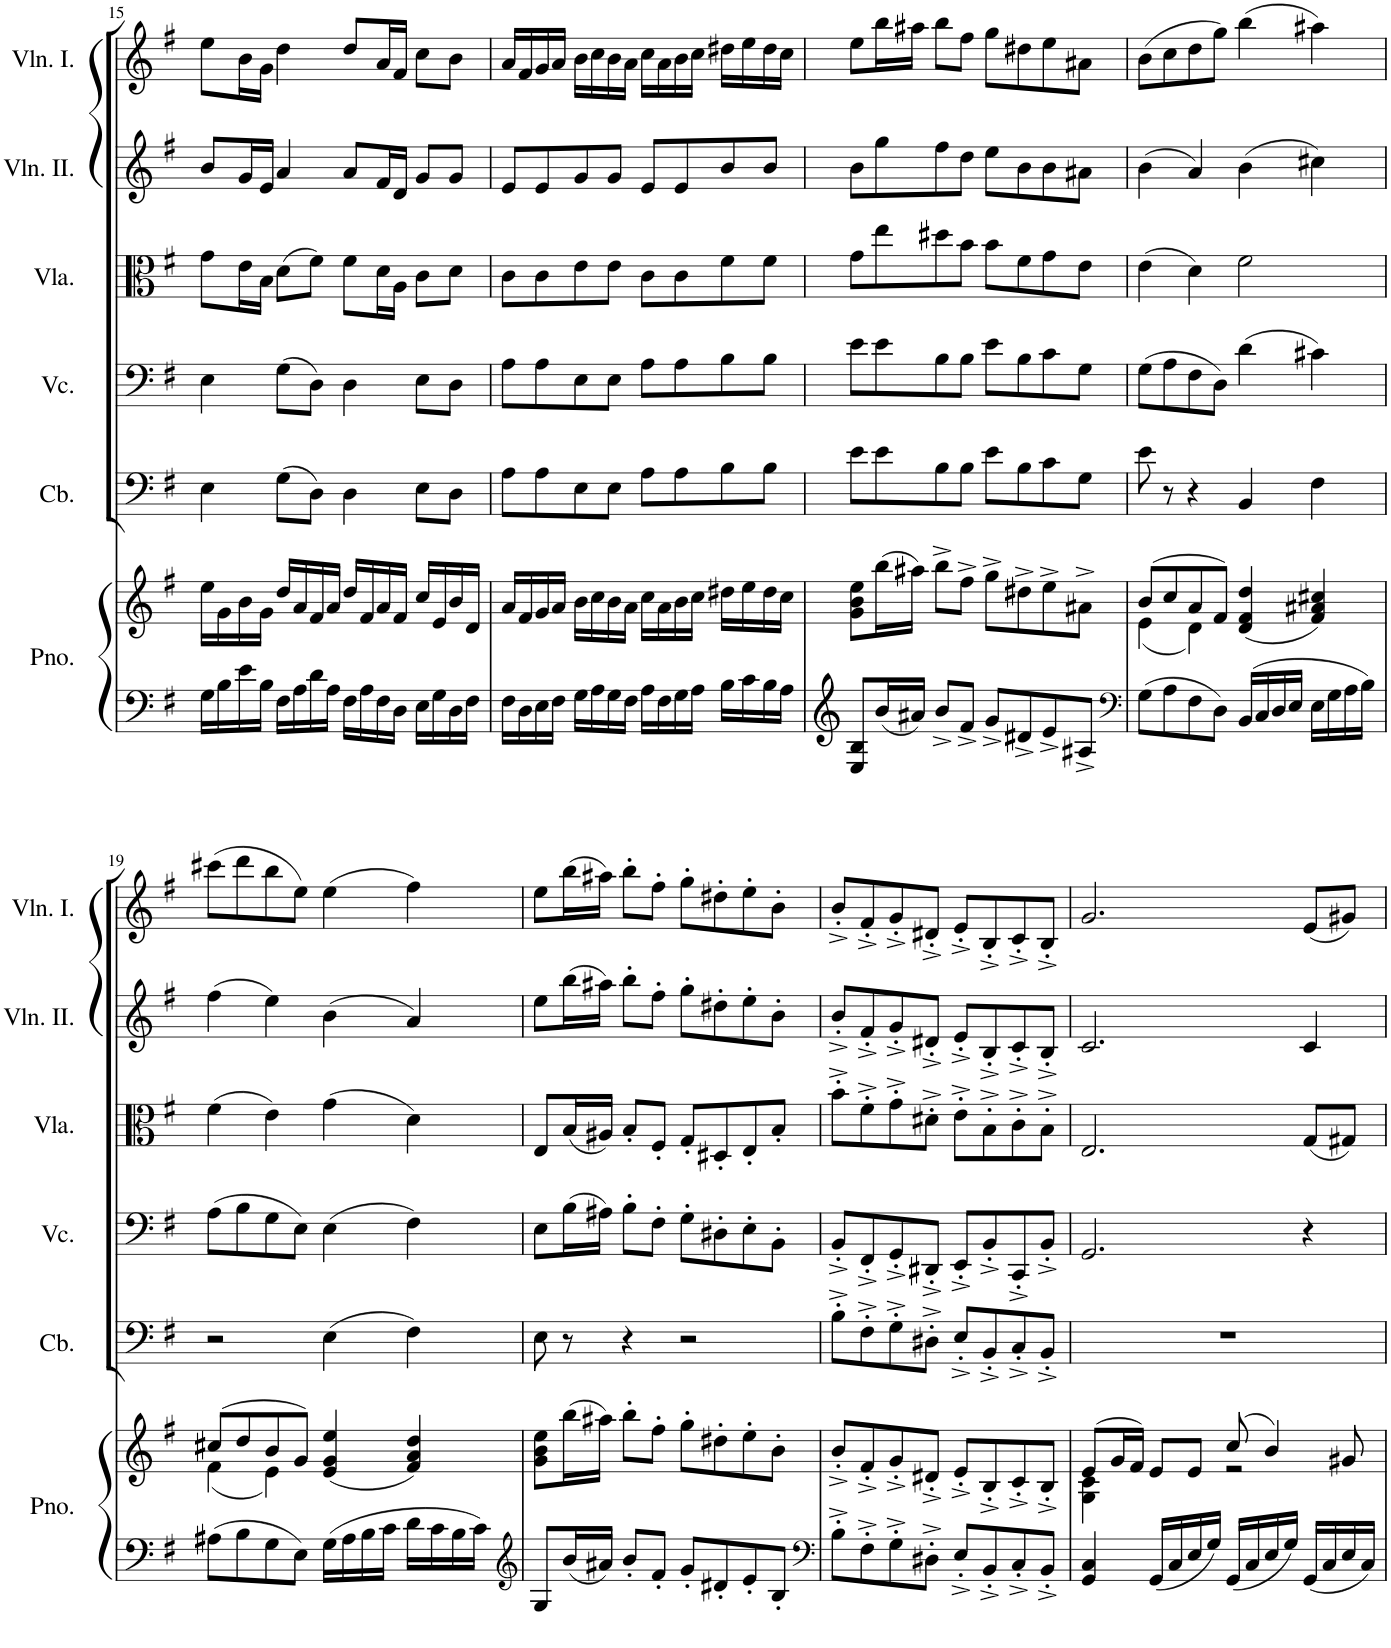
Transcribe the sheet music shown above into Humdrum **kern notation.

**kern	**kern	**kern	**kern	**kern	**kern	**kern
*part6	*part6	*part5	*part4	*part3	*part2	*part1
*staff7	*staff6	*staff5	*staff4	*staff3	*staff2	*staff1
*I"Piano	*	*I"Contrabass	*I"Violoncello	*I"Viola	*I"Violin II.	*I"Violin I.
*I'Pno.	*	*I'Cb.	*I'Vc.	*I'Vla.	*I'Vln. II.	*I'Vln. I.
!!LO:PB:g=z
*clefF4	*clefG2	*clefF4	*clefF4	*clefC3	*clefG2	*clefG2
*	*	*Trd7c12	*	*	*	*
*k[f#]	*k[f#]	*k[f#]	*k[f#]	*k[f#]	*k[f#]	*k[f#]
*M4/4	*M4/4	*M4/4	*M4/4	*M4/4	*M4/4	*M4/4
=15	=15	=15	=15	=15	=15	=15
16G\LL	16ee\LL	4E\	4E\	8g\L	8b/L	8ee\L
16B\	16g\	.	.	.	.	.
16e\	16b\	.	.	16e\L	16g/L	16b\L
16B\JJ	16g\JJ	.	.	16B\JJ	16e/JJ	16g\JJ
16F#\LL	16dd/LL	(8G\L	(8G\L	(8d\L	4a/	4dd\
16A\	16a/	.	.	.	.	.
16d\	16f#/	8D\J)	8D\J)	8f#\J)	.	.
16A\JJ	16a/JJ	.	.	.	.	.
16F#\LL	16dd/LL	4D\	4D\	8f#\L	8a/L	8dd/L
16A\	16f#/	.	.	.	.	.
16F#\	16a/	.	.	16d\L	16f#/L	16a/L
16D\JJ	16f#/JJ	.	.	16A\JJ	16d/JJ	16f#/JJ
16E\LL	16cc/LL	8E\L	8E\L	8c\L	8g/L	8cc\L
16G\	16e/	.	.	.	.	.
16D\	16b/	8D\J	8D\J	8d\J	8g/J	8b\J
16F#\JJ	16d/JJ	.	.	.	.	.
=16	=16	=16	=16	=16	=16	=16
16F#\LL	16a/LL	8A\L	8A\L	8c\L	8e/L	16a/LL
16D\	16f#/	.	.	.	.	16f#/
16E\	16g/	8A\	8A\	8c\	8e/	16g/
16F#\JJ	16a/JJ	.	.	.	.	16a/JJ
16G\LL	16b\LL	8E\	8E\	8e\	8g/	16b\LL
16A\	16cc\	.	.	.	.	16cc\
16G\	16b\	8E\J	8E\J	8e\J	8g/J	16b\
16F#\JJ	16a\JJ	.	.	.	.	16a\JJ
16A\LL	16cc\LL	8A\L	8A\L	8c\L	8e/L	16cc\LL
16F#\	16a\	.	.	.	.	16a\
16G\	16b\	8A\	8A\	8c\	8e/	16b\
16A\JJ	16cc\JJ	.	.	.	.	16cc\JJ
16B\LL	16dd#X\LL	8B\	8B\	8f#\	8b/	16dd#X\LL
16c\	16ee\	.	.	.	.	16ee\
16B\	16dd#\	8B\J	8B\J	8f#\J	8b/J	16dd#\
16A\JJ	16cc\JJ	.	.	.	.	16cc\JJ
=17	=17	=17	=17	=17	=17	=17
8E/ 8B/L	8g\ 8b\ 8ee\L	8e\L	8e\L	8g\L	8b\L	8ee\L
16b/L	(16bb\L	8e\	8e\	8ee\	8gg\	16bb\L
16a#X/JJ	16aa#X\JJ)	.	.	.	.	16aa#X\JJ
8b^/L	8bb^\L	8B\	8B\	8dd#X\	8ff#\	8bb\L
8f#^/J	8ff#^\J	8B\J	8B\J	8b\J	8dd\J	8ff#\J
8g^/L	8gg^\L	8e\L	8e\L	8b\L	8ee\L	8gg\L
8d#X^/	8dd#X^\	8B\	8B\	8f#\	8b\	8dd#X\
8e^/	8ee^\	8c\	8c\	8g\	8b\	8ee\
8A#X^/J	8a#X^\J	8G\J	8G\J	8e\J	8a#X\J	8a#X\J
=18	=18	=18	=18	=18	=18	=18
*clefF4	*	*	*	*	*	*
*	*^	*	*	*	*	*
8G\L	(8b/L	(4e\	8e\	(8G\L	(4e\	(4b\	(8b\L
8A\	8cc/	.	8r	8A\	.	.	8cc\
8F#\	8a/	4d\)	4r	8F#\	4d\)	4a/)	8dd\
8D\J	8f#/J)	.	.	8D\J)	.	.	8gg\J)
16BB/LL	(4d/ 4f#/ 4dd/	2ryy	4BB/	(4d\	2f#\	(4b\	(4bb\
16C/	.	.	.	.	.	.	.
16D/	.	.	.	.	.	.	.
16E/JJ	.	.	.	.	.	.	.
16E\LL	4f#/ 4a#X/ 4cc#X/)	.	4F#\	4c#X\)	.	4cc#X\)	4aa#X\)
16G\	.	.	.	.	.	.	.
16A\	.	.	.	.	.	.	.
16B\JJ	.	.	.	.	.	.	.
!!LO:LB:g=z
=19	=19	=19	=19	=19	=19	=19	=19
8A#X\L	(8cc#X/L	(4f#\	2r	(8A\L	(4f#\	(4ff#\	(8ccc#X\L
8B\	8dd/	.	.	8B\	.	.	8ddd\
8G\	8b/	4e\)	.	8G\	4e\)	4ee\)	8bb\
8E\J	8g/J)	.	.	8E\J)	.	.	8ee\J)
16G\LL	(4e/ 4g/ 4ee/	2ryy	(4E\	(4E\	(4g\	(4b\	(4ee\
16A#\	.	.	.	.	.	.	.
16B\	.	.	.	.	.	.	.
16c\JJ	.	.	.	.	.	.	.
16d\LL	4f#/ 4a/ 4dd/)	.	4F#\)	4F#\)	4d\)	4a/)	4ff#\)
16c\	.	.	.	.	.	.	.
16B\	.	.	.	.	.	.	.
16c\JJ	.	.	.	.	.	.	.
*	*v	*v	*	*	*	*	*
=20	=20	=20	=20	=20	=20	=20
*clefG2	*	*	*	*	*	*
8G/L	8g\ 8b\ 8ee\L	8E\	8E\L	8E/L	8ee\L	8ee\L
16b/L	(16bb\L	8r	(16B\L	(16B/L	(16bb\L	(16bb\L
16a#X/JJ	16aa#X\JJ)	.	16A#X\JJ)	16A#X/JJ)	16aa#X\JJ)	16aa#X\JJ)
8b'/L	8bb'\L	4r	8B'\L	8B'/L	8bb'\L	8bb'\L
8f#'/J	8ff#'\J	.	8F#'\J	8F#'/J	8ff#'\J	8ff#'\J
8g'/L	8gg'\L	2r	8G'\L	8G'/L	8gg'\L	8gg'\L
8d#X'/	8dd#X'\	.	8D#X'\	8D#X'/	8dd#X'\	8dd#X'\
8e'/	8ee'\	.	8E'\	8E'/	8ee'\	8ee'\
8B'/J	8b'\J	.	8BB'\J	8B'/J	8b'\J	8b'\J
=21	=21	=21	=21	=21	=21	=21
*clefF4	*	*	*	*	*	*
8B'^\L	8b'^/L	8B'^\L	8BB'^/L	8b'^\L	8b'^/L	8b'^/L
8F#'^\	8f#'^/	8F#'^\	8FF#'^/	8f#'^\	8f#'^/	8f#'^/
8G'^\	8g'^/	8G'^\	8GG'^/	8g'^\	8g'^/	8g'^/
8D#X'^\J	8d#X'^/J	8D#X'^\J	8DD#X'^/J	8d#X'^\J	8d#X'^/J	8d#X'^/J
8E'^/L	8e'^/L	8E'^/L	8EE'^/L	8e'^\L	8e'^/L	8e'^/L
8BB'^/	8B'^/	8BB'^/	8BB'^/	8B'^\	8B'^/	8B'^/
8C'^/	8c'^/	8C'^/	8CC'^/	8c'^\	8c'^/	8c'^/
8BB'^/J	8B'^/J	8BB'^/J	8BB'^/J	8B'^\J	8B'^/J	8B'^/J
=22	=22	=22	=22	=22	=22	=22
*	*^	*	*	*	*	*
4GG/ 4C/	(8e/L	4G\ 4c\	1r	2.GG/	2.E/	2.c/	2.g/
.	16g/L	.	.	.	.	.	.
.	16f#/JJ)	.	.	.	.	.	.
16GG/LL	8e/L	4ryy	.	.	.	.	.
16C/	.	.	.	.	.	.	.
16E/	8e/J	.	.	.	.	.	.
16G/JJ	.	.	.	.	.	.	.
16GG/LL	(8cc/	2r	.	.	.	.	.
16C/	.	.	.	.	.	.	.
16E/	4b/)	.	.	.	.	.	.
16G/JJ	.	.	.	.	.	.	.
16GG/LL	.	.	.	4r	(8G/L	4c/	(8e/L
16C/	.	.	.	.	.	.	.
16E/	8g#X/	.	.	.	8G#X/J)	.	8g#X/J)
16C/JJ	.	.	.	.	.	.	.
*	*v	*v	*	*	*	*	*
=	=	=	=	=	=	=
*-	*-	*-	*-	*-	*-	*-
